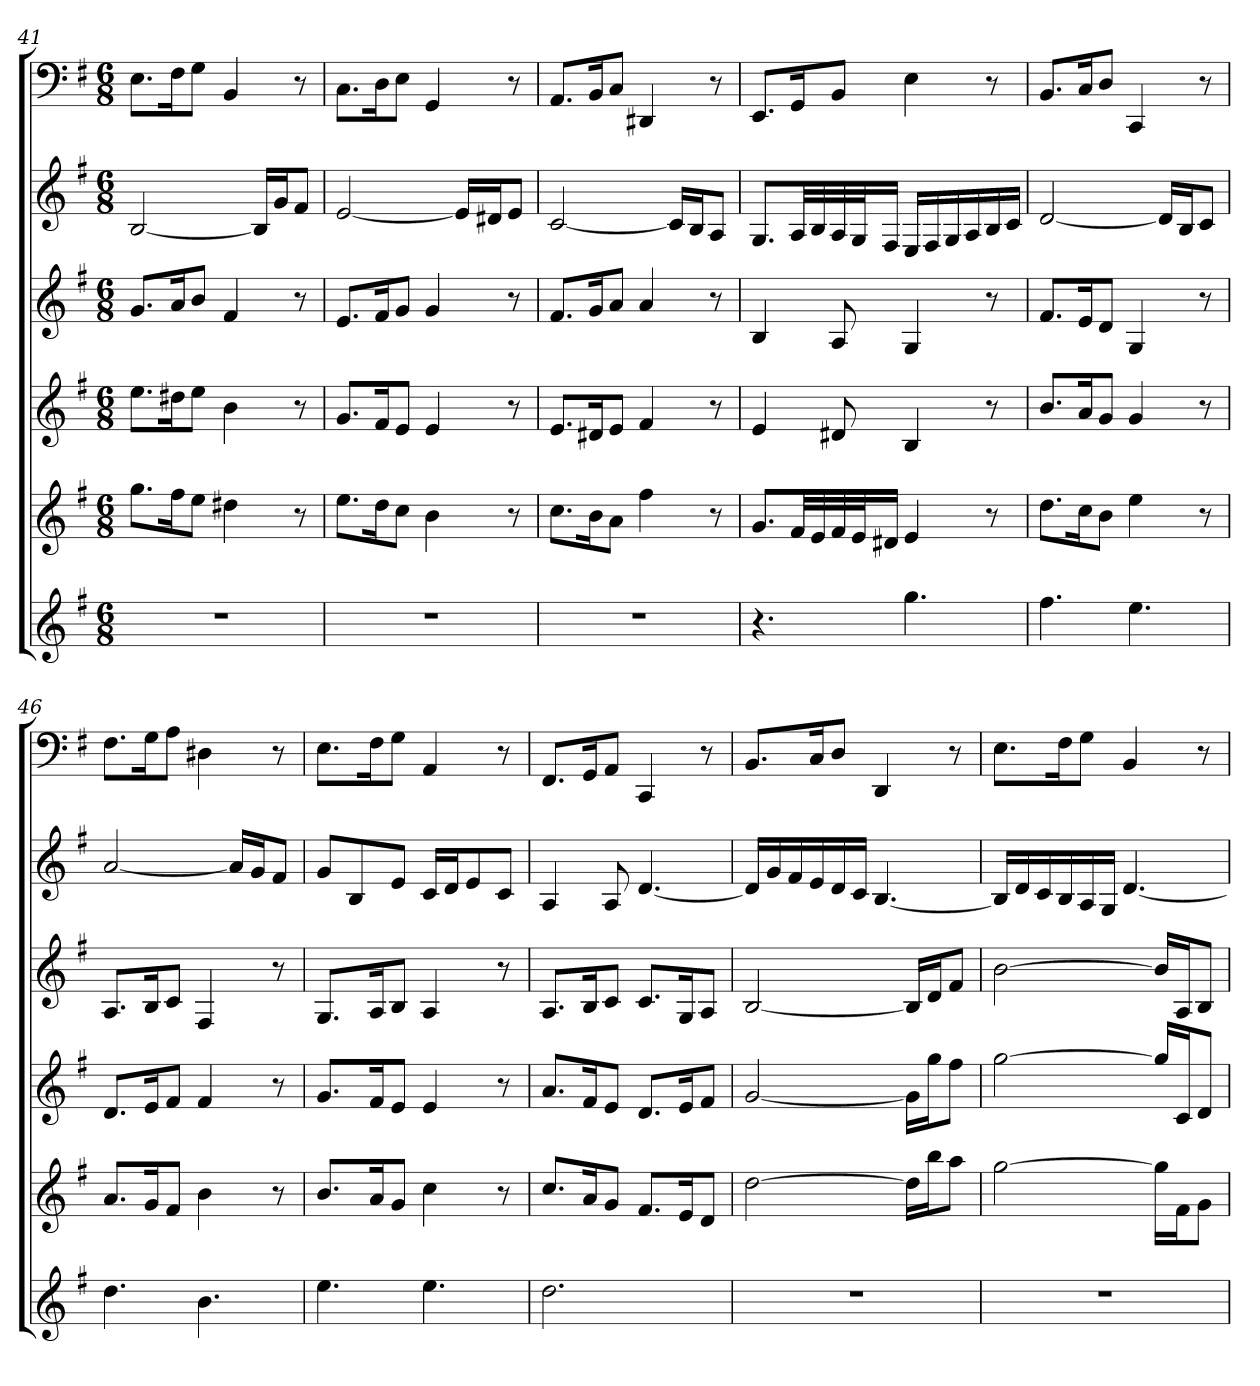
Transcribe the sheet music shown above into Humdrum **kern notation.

**kern	**kern	**kern	**kern	**kern	**kern
*part6	*part5	*part4	*part3	*part2	*part1
*staff6	*staff5	*staff4	*staff3	*staff2	*staff1
*k[f#]	*k[f#]	*k[f#]	*k[f#]	*k[f#]	*k[f#]
*e:	*e:	*e:	*e:	*e:	*e:
*M6/8	*M6/8	*M6/8	*M6/8	*M6/8	*M6/8
=41	=41	=41	=41	=41	=41
2.r	8.ggL	8.eeL	8.gL	[2B	8.EL
.	16ff#K	16dd#XK	16aK	.	16F#K
.	8eeJ	8eeJ	8bJ	.	8GJ
.	4dd#X	4b	4f#	.	4BB
.	.	.	.	16BLL]	.
.	.	.	.	16gJ	.
.	8r	8r	8r	8f#J	8r
=42	=42	=42	=42	=42	=42
2.r	8.eeL	8.gL	8.eL	[2e	8.CL
.	16ddK	16f#K	16f#K	.	16DK
.	8ccJ	8eJ	8gJ	.	8EJ
.	4b	4e	4g	.	4GG
.	.	.	.	16eLL]	.
.	.	.	.	16d#XJ	.
.	8r	8r	8r	8eJ	8r
=43	=43	=43	=43	=43	=43
2.r	8.ccL	8.eL	8.f#L	[2c	8.AAL
.	16bK	16d#XK	16gK	.	16BBK
.	8aJ	8eJ	8aJ	.	8CJ
.	4ff#	4f#	4a	.	4DD#X
.	.	.	.	16cLL]	.
.	.	.	.	16BJ	.
.	8r	8r	8r	8AJ	8r
=44	=44	=44	=44	=44	=44
4.r	8.gL	4e	4B	8.GL	8.EEL
.	32f#LL	.	.	32ALL	16GGK
.	32e	.	.	32B	.
.	32f#	8d#X	8A	32A	8BBJ
.	32eJ	.	.	32GJ	.
.	16d#XJJ	.	.	16F#JJ	.
4.gg	4e	4B	4G	16ELL	4E
.	.	.	.	16F#	.
.	.	.	.	16G	.
.	.	.	.	16A	.
.	8r	8r	8r	16B	8r
.	.	.	.	16cJJ	.
=45	=45	=45	=45	=45	=45
4.ff#	8.ddL	8.bL	8.f#L	[2d	8.BBL
.	16ccK	16aK	16eK	.	16CK
.	8bJ	8gJ	8dJ	.	8DJ
4.ee	4ee	4g	4G	.	4CC
.	.	.	.	16dLL]	.
.	.	.	.	16BJ	.
.	8r	8r	8r	8cJ	8r
=46	=46	=46	=46	=46	=46
4.dd	8.aL	8.dL	8.AL	[2a	8.F#L
.	16gK	16eK	16BK	.	16GK
.	8f#J	8f#J	8cJ	.	8AJ
4.b	4b	4f#	4F#	.	4D#X
.	.	.	.	16aLL]	.
.	.	.	.	16gJ	.
.	8r	8r	8r	8f#J	8r
=47	=47	=47	=47	=47	=47
4.ee	8.bL	8.gL	8.GL	8gL	8.EL
.	.	.	.	8B	.
.	16aK	16f#K	16AK	.	16F#K
.	8gJ	8eJ	8BJ	8eJ	8GJ
4.ee	4cc	4e	4A	16cLL	4AA
.	.	.	.	16dJ	.
.	.	.	.	8e	.
.	8r	8r	8r	8cJ	8r
=48	=48	=48	=48	=48	=48
2.dd	8.ccL	8.aL	8.AL	4A	8.FF#L
.	16aK	16f#K	16BK	.	16GGK
.	8gJ	8eJ	8cJ	8A	8AAJ
.	8.f#L	8.dL	8.cL	[4.d	4CC
.	16eK	16eK	16GK	.	.
.	8dJ	8f#J	8AJ	.	8r
=49	=49	=49	=49	=49	=49
2.r	[2dd	[2g	[2B	16dLL]	8.BBL
.	.	.	.	16g	.
.	.	.	.	16f#	.
.	.	.	.	16e	16CK
.	.	.	.	16d	8DJ
.	.	.	.	16cJJ	.
.	.	.	.	[4.B	4DD
.	16ddLL]	16gLL]	16BLL]	.	.
.	16bbJ	16ggJ	16dJ	.	.
.	8aaJ	8ff#J	8f#J	.	8r
=50	=50	=50	=50	=50	=50
2.r	[2gg	[2gg	[2b	16BLL]	8.EL
.	.	.	.	16d	.
.	.	.	.	16c	.
.	.	.	.	16B	16F#K
.	.	.	.	16A	8GJ
.	.	.	.	16GJJ	.
.	.	.	.	[4.d	4BB
.	16ggLL]	16ggLL]	16bLL]	.	.
.	16f#J	16cJ	16AJ	.	.
.	8gJ	8dJ	8BJ	.	8r
=	=	=	=	=	=
*-	*-	*-	*-	*-	*-
